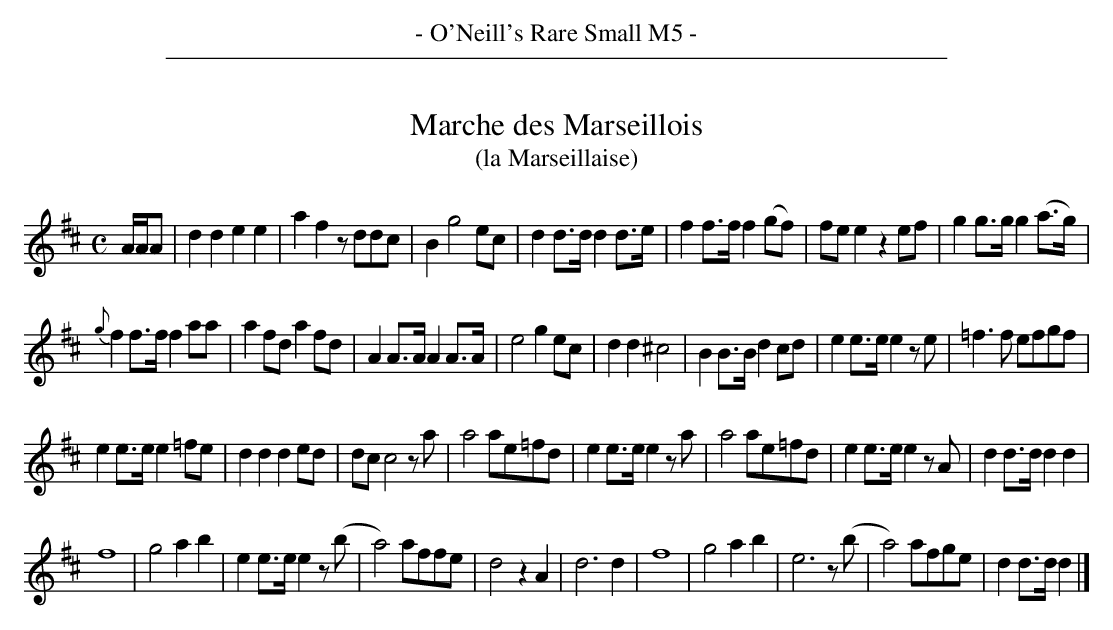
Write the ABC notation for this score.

X:1
T: Marche des Marseillois
T: (la Marseillaise)
M: C
L: 1/8
K: D
A/A/A | d2d2 e2e2 | a2f2 zddc | B2 g4 ec | d2d>d d2d>e | f2f>f f2(gf) | fee2 z2ef | g2g>g g2(a>g) |
{g}f2f>f f2aa | a2fd a2fd | A2A>A A2A>A | e4 g2ec | d2d2 ^c4 | B2B>B d2cd | e2e>e e2ze | =f3f efgf |
e2e>e e2=fe | d2d2 d2ed | dc c4 za | a4 ae=fd | e2e>e e2za | a4 ae=fd | e2e>e e2zA | d2d>d d2d2 |
f8 | g4 a2b2 | e2e>e e2z(b | a4) affe | d4 z2A2 | d6 d2 | f8 | g4 a2b2 | e6 z(b | a4) afge | d2d>d d2 |]
